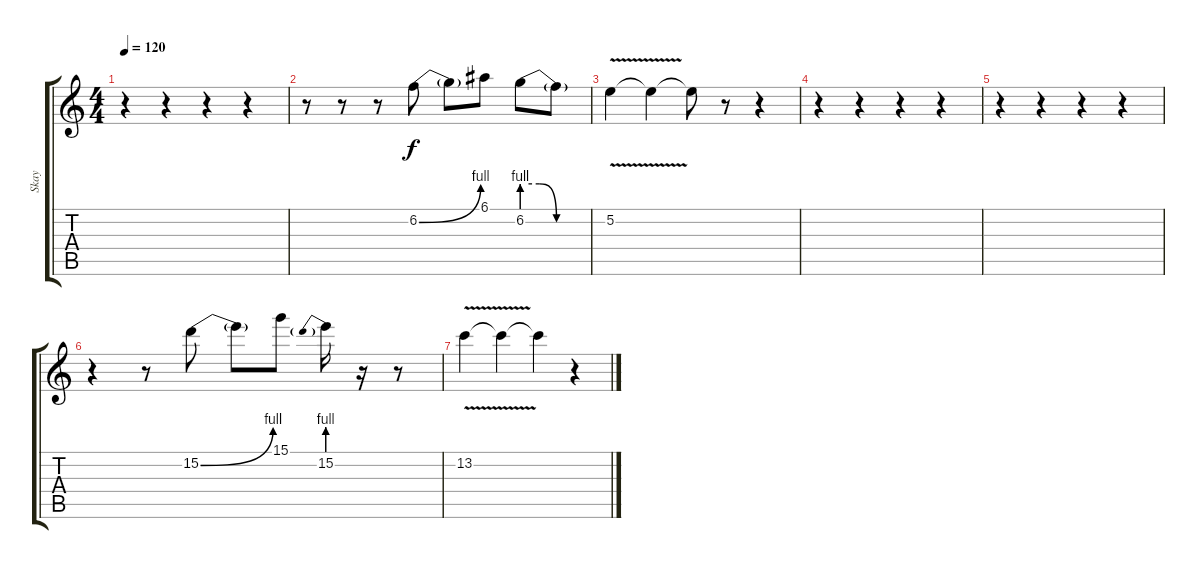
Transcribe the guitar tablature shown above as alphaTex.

\track ("Skay" "Skay") {instrument overdrivenguitar}
\staff {score tabs}
\tuning (E4 B3 G3 D3 A2 E2) {hide}
\ts (4 4)
\tempo 120
\clef g2
\ks c
r.4{dy f} r.4 r.4 r.4 |
r.8 r.8 r.8 6.2{be (bend 0 0 60 4)}.8 6.2{t}.8 6.1.8 6.2{be (custom 0 4 15 4 30 0 60 0)}.8 6.2{t}.8 |
5.2{v}.4 5.2{t}.4 5.2{t}.8 r.8 r.4 |
r.4 r.4 r.4 r.4 |
r.4 r.4 r.4 r.4 |
r.4 r.8 15.2{be (bend 0 0 60 4)}.8 15.2{t}.8 15.1.8 15.2{be (prebend 0 4 60 4)}.16 r.16 r.8 |
13.2{v}.4 13.2{t}.4 13.2{t}.4 r.4
